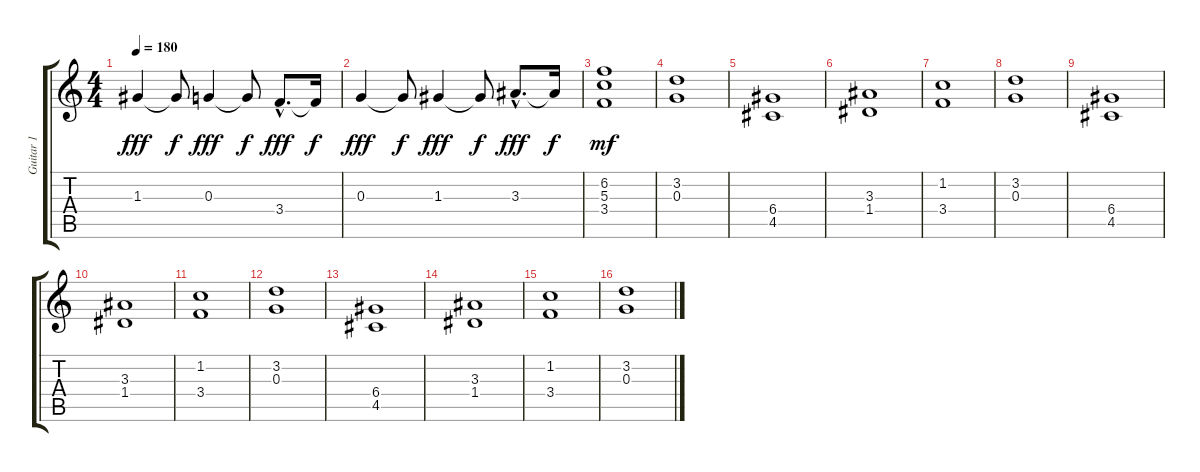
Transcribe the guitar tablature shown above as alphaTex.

\track ("Guitar 1" "Guitar 1") {instrument distortionguitar}
\staff {score tabs}
\tuning (E4 B3 G3 D3 A2 E2) {hide}
\ts (4 4)
\tempo 180
\clef g2
\ks c
1.3.4{dy fff} 1.3{t}.8{dy f} 0.3.4{dy fff} 0.3{t}.8{dy f} 3.4{hac}.8{d dy fff} 3.4{t}.16{dy f} |
0.3.4{dy fff} 0.3{t}.8{dy f} 1.3.4{dy fff} 1.3{t}.8{dy f} 3.3{hac}.8{d dy fff} 3.3{t}.16{dy f} |
(6.2 5.3 3.4).1{dy mf} |
(3.2 0.3).1 |
(6.4 4.5).1 |
(3.3 1.4).1 |
(1.2 3.4).1 |
(3.2 0.3).1 |
(6.4 4.5).1 |
(3.3 1.4).1 |
(1.2 3.4).1 |
(3.2 0.3).1 |
(6.4 4.5).1 |
(3.3 1.4).1 |
(1.2 3.4).1 |
(3.2 0.3).1
